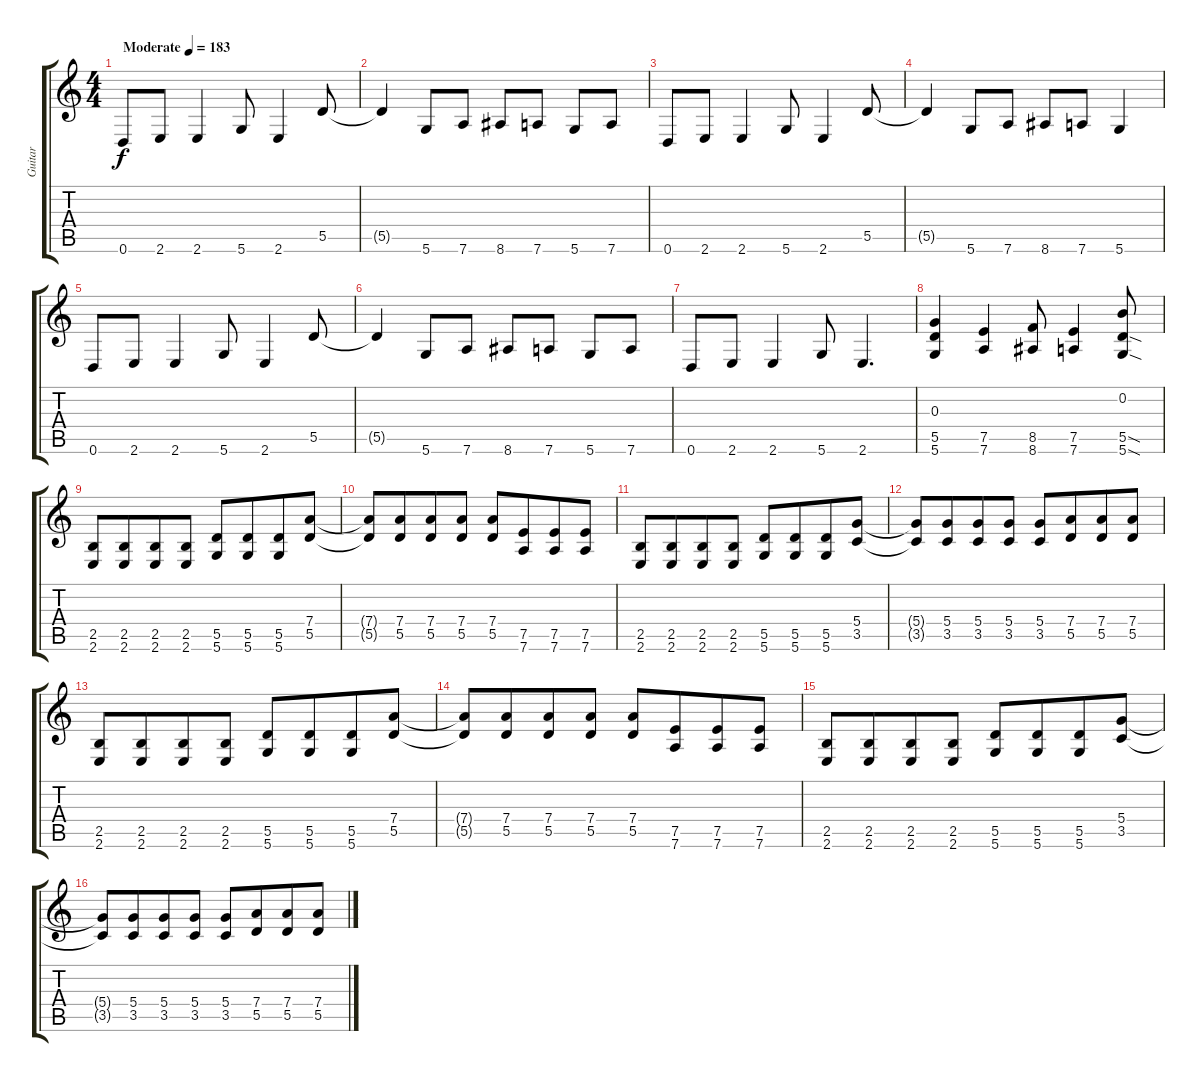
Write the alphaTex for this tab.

\track ("Guitar" "Guitar") {instrument distortionguitar}
\staff {score tabs}
\tuning (E4 B3 G3 D3 A2 D2) {hide}
\ts (4 4)
\tempo (183 "Moderate")
\clef g2
\ks c
0.6.8{dy f instrument distortionguitar} 2.6.8 2.6.4 5.6.8 2.6.4 5.5.8 |
5.5{t}.4 5.6.8 7.6.8 8.6.8 7.6.8 5.6.8 7.6.8 |
0.6.8 2.6.8 2.6.4 5.6.8 2.6.4 5.5.8 |
5.5{t}.4 5.6.8 7.6.8 8.6.8 7.6.8 5.6.4 |
0.6.8 2.6.8 2.6.4 5.6.8 2.6.4 5.5.8 |
5.5{t}.4 5.6.8 7.6.8 8.6.8 7.6.8 5.6.8 7.6.8 |
0.6.8 2.6.8 2.6.4 5.6.8 2.6.4{d} |
(0.3 5.5 5.6).4 (7.5 7.6).4 (8.5 8.6).8 (7.5 7.6).4 (0.2 5.5{sod} 5.6{sod}).8 |
(2.5 2.6).8 (2.5 2.6).8{beam merge} (2.5 2.6).8 (2.5 2.6).8 (5.5 5.6).8 (5.5 5.6).8{beam merge} (5.5 5.6).8 (7.4 5.5).8 |
(7.4{t} 5.5{t}).8 (7.4 5.5).8{beam merge} (7.4 5.5).8 (7.4 5.5).8 (7.4 5.5).8 (7.5 7.6).8{beam merge} (7.5 7.6).8 (7.5 7.6).8 |
(2.5 2.6).8 (2.5 2.6).8{beam merge} (2.5 2.6).8 (2.5 2.6).8 (5.5 5.6).8 (5.5 5.6).8{beam merge} (5.5 5.6).8 (5.4 3.5).8 |
(5.4{t} 3.5{t}).8 (5.4 3.5).8{beam merge} (5.4 3.5).8 (5.4 3.5).8 (5.4 3.5).8 (7.4 5.5).8{beam merge} (7.4 5.5).8 (7.4 5.5).8 |
(2.5 2.6).8 (2.5 2.6).8{beam merge} (2.5 2.6).8 (2.5 2.6).8 (5.5 5.6).8 (5.5 5.6).8{beam merge} (5.5 5.6).8 (7.4 5.5).8 |
(7.4{t} 5.5{t}).8 (7.4 5.5).8{beam merge} (7.4 5.5).8 (7.4 5.5).8 (7.4 5.5).8 (7.5 7.6).8{beam merge} (7.5 7.6).8 (7.5 7.6).8 |
(2.5 2.6).8 (2.5 2.6).8{beam merge} (2.5 2.6).8 (2.5 2.6).8 (5.5 5.6).8 (5.5 5.6).8{beam merge} (5.5 5.6).8 (5.4 3.5).8 |
(5.4{t} 3.5{t}).8 (5.4 3.5).8{beam merge} (5.4 3.5).8 (5.4 3.5).8 (5.4 3.5).8 (7.4 5.5).8{beam merge} (7.4 5.5).8{beam merge} (7.4 5.5).8
